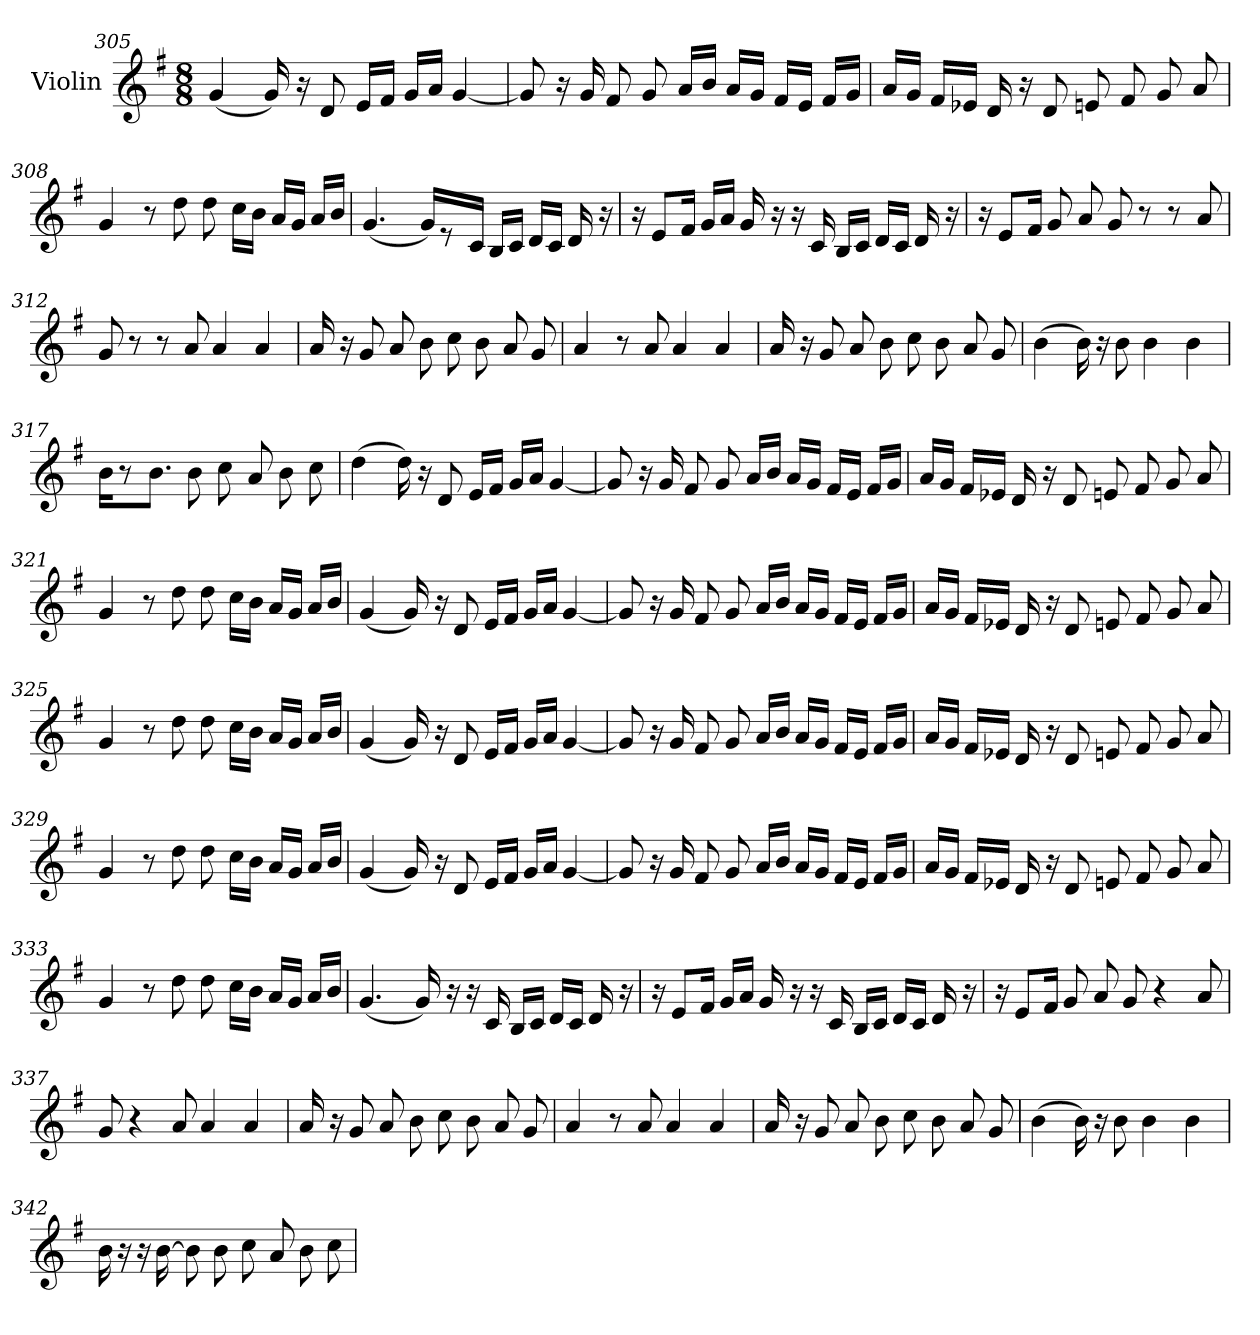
**kern
*part1
*staff1
*I"Violin
*clefG2
*k[f#]
*G:
*M8/8
=305
(<4g/
16g/)
16r
8d/
16e/LL
16f#/JJ
16g/LL
16a/JJ
[4g/
!!LO:LB:g=z
=306
8g/]
16r
16g/
8f#/
8g/
16a/LL
16b/JJ
16a/LL
16g/JJ
16f#/LL
16e/JJ
16f#/LL
16g/JJ
=307
16a/LL
16g/JJ
16f#/LL
16e-X/JJ
16d/
16r
8d/
8en/
8f#/
8g/
8a/
=308
4g/
8r
8dd\
8dd\
16cc\LL
16b\JJ
16a/LL
16g/JJ
16a/LL
16b/JJ
!!LO:LB:g=z
=309
(<4.g/
16g/LL)
8r
16c/JJ
16B/LL
16c/JJ
16d/LL
16c/JJ
16d/
16r
=310
16r
8e/L
16f#/Jk
16g/LL
16a/JJ
16g/
16r
16r
16c/
16B/LL
16c/JJ
16d/LL
16c/JJ
16d/
16r
=311
16r
8e/L
16f#/Jk
8g/
8a/
8g/
8r
8r
8a/
!!LO:LB:g=z
=312
8g/
8r
8r
8a/
4a/
4a/
=313
16a/
16r
8g/
8a/
8b\
8cc\
8b\
8a/
8g/
=314
4a/
8r
8a/
4a/
4a/
=315
16a/
16r
8g/
8a/
8b\
8cc\
8b\
8a/
8g/
!!LO:LB:g=z
=316
(>4b\
16b\)
16r
8b\
4b\
4b\
=317
16b\KL
8r
8.b\J
8b\
8cc\
8a/
8b\
8cc\
=318
(>4dd\
16dd\)
16r
8d/
16e/LL
16f#/JJ
16g/LL
16a/JJ
[4g/
=319
8g/]
16r
16g/
8f#/
8g/
16a/LL
16b/JJ
16a/LL
16g/JJ
16f#/LL
16e/JJ
16f#/LL
16g/JJ
!!LO:LB:g=z
=320
16a/LL
16g/JJ
16f#/LL
16e-X/JJ
16d/
16r
8d/
8en/
8f#/
8g/
8a/
=321
4g/
8r
8dd\
8dd\
16cc\LL
16b\JJ
16a/LL
16g/JJ
16a/LL
16b/JJ
=322
(<4g/
16g/)
16r
8d/
16e/LL
16f#/JJ
16g/LL
16a/JJ
[4g/
!!LO:LB:g=z
=323
8g/]
16r
16g/
8f#/
8g/
16a/LL
16b/JJ
16a/LL
16g/JJ
16f#/LL
16e/JJ
16f#/LL
16g/JJ
=324
16a/LL
16g/JJ
16f#/LL
16e-X/JJ
16d/
16r
8d/
8en/
8f#/
8g/
8a/
=325
4g/
8r
8dd\
8dd\
16cc\LL
16b\JJ
16a/LL
16g/JJ
16a/LL
16b/JJ
!!LO:PB:g=z
=326
(<4g/
16g/)
16r
8d/
16e/LL
16f#/JJ
16g/LL
16a/JJ
[4g/
=327
8g/]
16r
16g/
8f#/
8g/
16a/LL
16b/JJ
16a/LL
16g/JJ
16f#/LL
16e/JJ
16f#/LL
16g/JJ
=328
16a/LL
16g/JJ
16f#/LL
16e-X/JJ
16d/
16r
8d/
8en/
8f#/
8g/
8a/
!!LO:LB:g=z
=329
4g/
8r
8dd\
8dd\
16cc\LL
16b\JJ
16a/LL
16g/JJ
16a/LL
16b/JJ
=330
(<4g/
16g/)
16r
8d/
16e/LL
16f#/JJ
16g/LL
16a/JJ
[4g/
=331
8g/]
16r
16g/
8f#/
8g/
16a/LL
16b/JJ
16a/LL
16g/JJ
16f#/LL
16e/JJ
16f#/LL
16g/JJ
!!LO:LB:g=z
=332
16a/LL
16g/JJ
16f#/LL
16e-X/JJ
16d/
16r
8d/
8en/
8f#/
8g/
8a/
=333
4g/
8r
8dd\
8dd\
16cc\LL
16b\JJ
16a/LL
16g/JJ
16a/LL
16b/JJ
=334
(<4.g/
16g/)
16r
16r
16c/
16B/LL
16c/JJ
16d/LL
16c/JJ
16d/
16r
!!LO:LB:g=z
=335
16r
8e/L
16f#/Jk
16g/LL
16a/JJ
16g/
16r
16r
16c/
16B/LL
16c/JJ
16d/LL
16c/JJ
16d/
16r
=336
16r
8e/L
16f#/Jk
8g/
8a/
8g/
4r
8a/
=337
8g/
4r
8a/
4a/
4a/
!!LO:LB:g=z
=338
16a/
16r
8g/
8a/
8b\
8cc\
8b\
8a/
8g/
=339
4a/
8r
8a/
4a/
4a/
=340
16a/
16r
8g/
8a/
8b\
8cc\
8b\
8a/
8g/
=341
(>4b\
16b\)
16r
8b\
4b\
4b\
!!LO:LB:g=z
=342
16b\
16r
16r
[16b\
8b\]
8b\
8cc\
8a/
8b\
8cc\
=
*-
